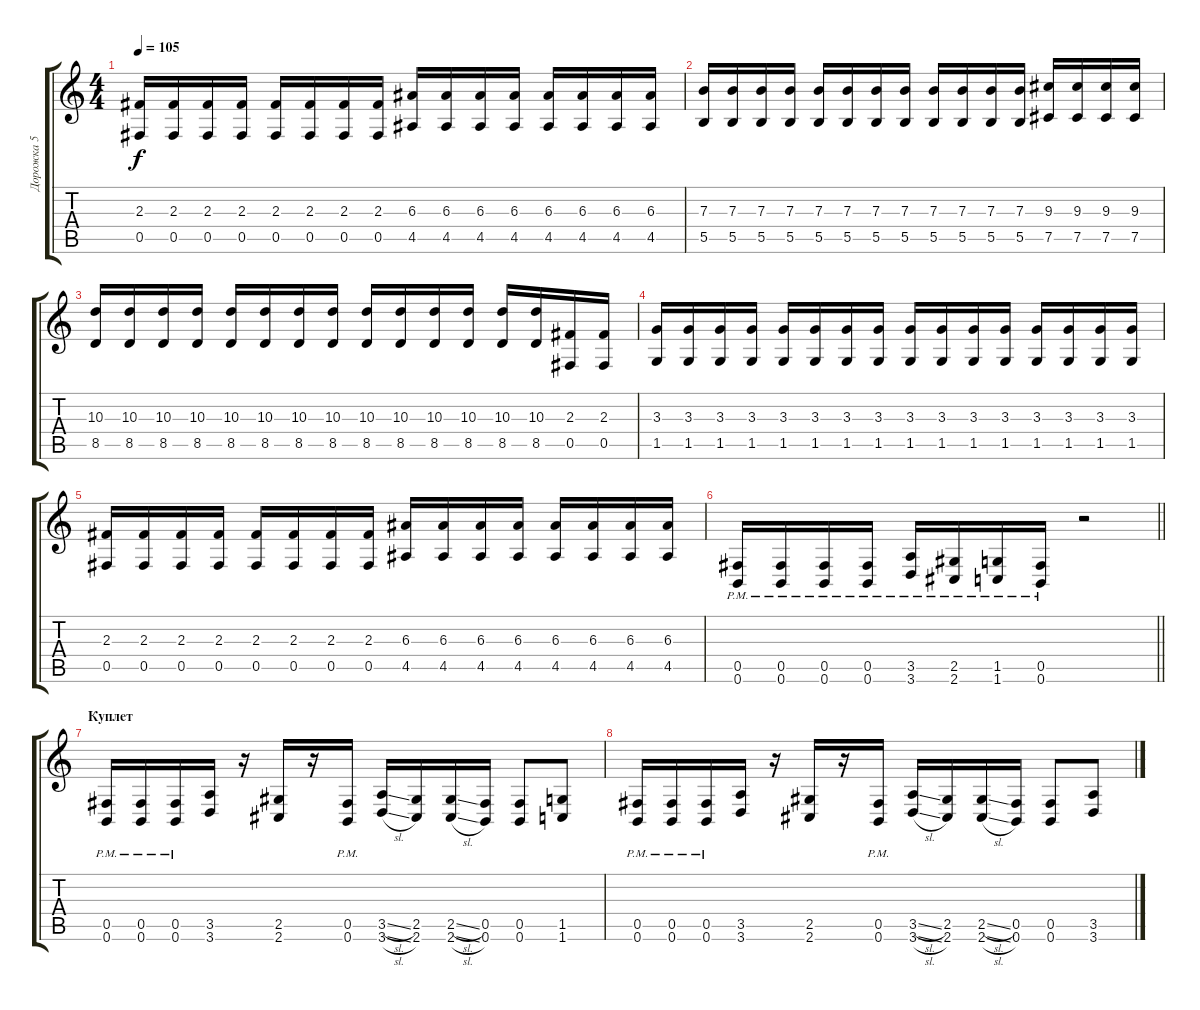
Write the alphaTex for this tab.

\track ("Дорожка 5" "Дорожка 5") {instrument overdrivenguitar}
\staff {score tabs}
\tuning (Db4 Ab3 E3 B2 Gb2 B1) {hide}
\ts (4 4)
\tempo 105
\clef g2
\ks c
(2.3 0.5).16{dy f} (2.3 0.5).16 (2.3 0.5).16 (2.3 0.5).16 (2.3 0.5).16 (2.3 0.5).16 (2.3 0.5).16 (2.3 0.5).16 (6.3 4.5).16 (6.3 4.5).16 (6.3 4.5).16 (6.3 4.5).16 (6.3 4.5).16 (6.3 4.5).16 (6.3 4.5).16 (6.3 4.5).16 |
(7.3 5.5).16 (7.3 5.5).16 (7.3 5.5).16 (7.3 5.5).16 (7.3 5.5).16 (7.3 5.5).16 (7.3 5.5).16 (7.3 5.5).16 (7.3 5.5).16 (7.3 5.5).16 (7.3 5.5).16 (7.3 5.5).16 (9.3 7.5).16 (9.3 7.5).16 (9.3 7.5).16 (9.3 7.5).16 |
(10.3 8.5).16 (10.3 8.5).16 (10.3 8.5).16 (10.3 8.5).16 (10.3 8.5).16 (10.3 8.5).16 (10.3 8.5).16 (10.3 8.5).16 (10.3 8.5).16 (10.3 8.5).16 (10.3 8.5).16 (10.3 8.5).16 (10.3 8.5).16 (10.3 8.5).16 (2.3 0.5).16 (2.3 0.5).16 |
(3.3 1.5).16 (3.3 1.5).16 (3.3 1.5).16 (3.3 1.5).16 (3.3 1.5).16 (3.3 1.5).16 (3.3 1.5).16 (3.3 1.5).16 (3.3 1.5).16 (3.3 1.5).16 (3.3 1.5).16 (3.3 1.5).16 (3.3 1.5).16 (3.3 1.5).16 (3.3 1.5).16 (3.3 1.5).16 |
(2.3 0.5).16 (2.3 0.5).16 (2.3 0.5).16 (2.3 0.5).16 (2.3 0.5).16 (2.3 0.5).16 (2.3 0.5).16 (2.3 0.5).16 (6.3 4.5).16 (6.3 4.5).16 (6.3 4.5).16 (6.3 4.5).16 (6.3 4.5).16 (6.3 4.5).16 (6.3 4.5).16 (6.3 4.5).16 |
\barLineRight lightlight
(0.5{pm} 0.6{pm}).16 (0.5{pm} 0.6{pm}).16 (0.5{pm} 0.6{pm}).16 (0.5{pm} 0.6{pm}).16 (3.5{pm} 3.6{pm}).16 (2.5{pm} 2.6{pm}).16 (1.5{pm} 1.6{pm}).16 (0.5{pm} 0.6{pm}).16 r.2 |
\section ("" "Куплет")
(0.5{pm} 0.6{pm}).16 (0.5{pm} 0.6{pm}).16 (0.5{pm} 0.6{pm}).16 (3.5 3.6).16 r.16 (2.5 2.6).16 r.16 (0.5{pm} 0.6{pm}).16 (3.5{sl} 3.6{sl}).16 (2.5 2.6).16 (2.5{sl} 2.6{sl}).16 (0.5 0.6).16 (0.5 0.6).8 (1.5 1.6).8 |
(0.5{pm} 0.6{pm}).16 (0.5{pm} 0.6{pm}).16 (0.5{pm} 0.6{pm}).16 (3.5 3.6).16 r.16 (2.5 2.6).16 r.16 (0.5{pm} 0.6{pm}).16 (3.5{sl} 3.6{sl}).16 (2.5 2.6).16 (2.5{sl} 2.6{sl}).16 (0.5 0.6).16 (0.5 0.6).8 (3.5 3.6).8
